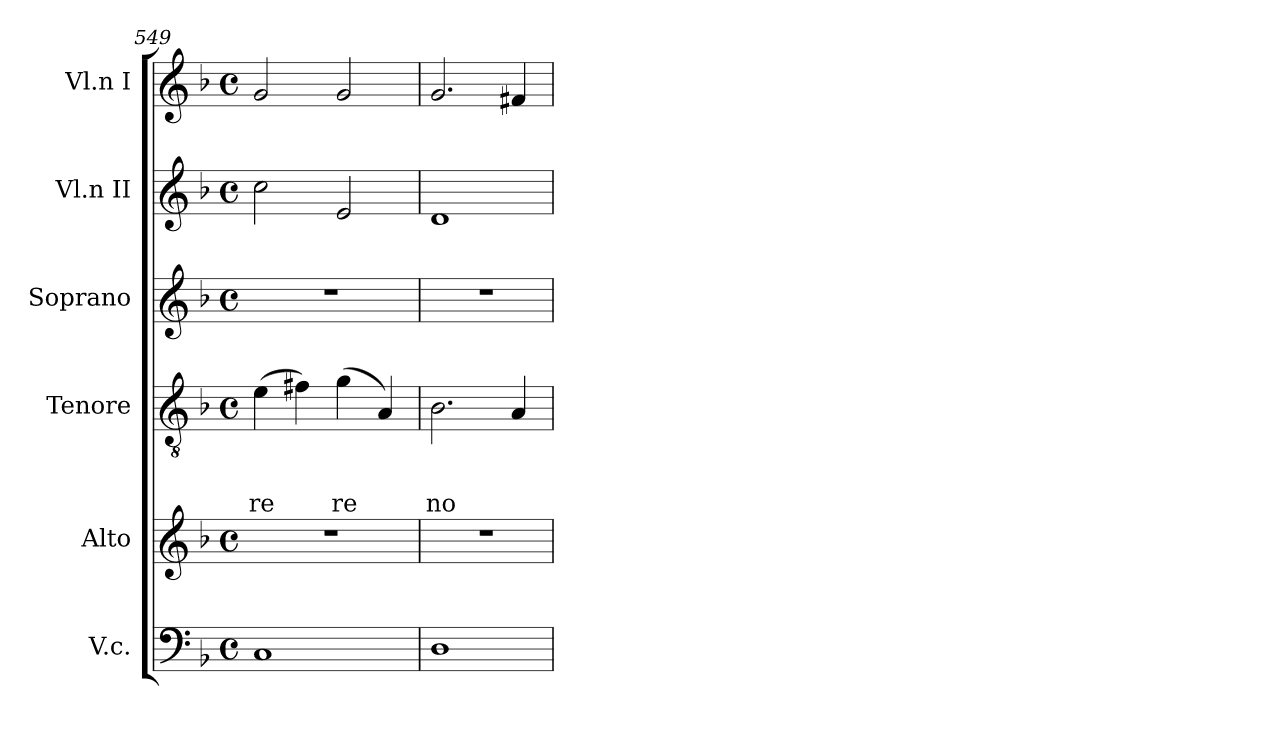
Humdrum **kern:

**kern	**kern	**kern	**text	**text	**text	**kern	**kern	**kern
*part6	*part5	*part4	*part4	*part4	*part4	*part3	*part2	*part1
*staff6	*staff5	*staff4	*staff4	*staff4	*staff4	*staff3	*staff2	*staff1
*I"V.c.	*I"Alto	*I"Tenore	*	*	*	*I"Soprano	*I"Vl.n II	*I"Vl.n I
*I'V.c.	*I'Alto	*I'Tenore	*	*	*	*I'Soprano	*I'Vl.n II	*I'Vl.n I
*clefF4	*clefG2	*clefGv2	*	*	*	*clefG2	*clefG2	*clefG2
*k[b-]	*k[b-]	*k[b-]	*	*	*	*k[b-]	*k[b-]	*k[b-]
*F:	*F:	*F:	*	*	*	*F:	*F:	*F:
*M4/4	*M4/4	*M4/4	*	*	*	*M4/4	*M4/4	*M4/4
*met(c)	*met(c)	*met(c)	*	*	*	*met(c)	*met(c)	*met(c)
=549	=549	=549	=549	=549	=549	=549	=549	=549
!	!	!	!	!	!LO:LY:b	!	!	!
1C	1r	(>4e\	.	.	re	1r	2cc\	2g/
.	.	4f#X\)	.	.	.	.	.	.
!	!	!	!	!	!LO:LY:b	!	!	!
.	.	(>4g\	.	.	re	.	2e/	2g/
.	.	4A/)	.	.	.	.	.	.
=550	=550	=550	=550	=550	=550	=550	=550	=550
!	!	!	!	!	!LO:LY:b	!	!	!
1D	1r	2.B-\	.	.	no	1r	1d	2.g/
.	.	4A/	.	.	.	.	.	4f#X/
=	=	=	=	=	=	=	=	=
*-	*-	*-	*-	*-	*-	*-	*-	*-
